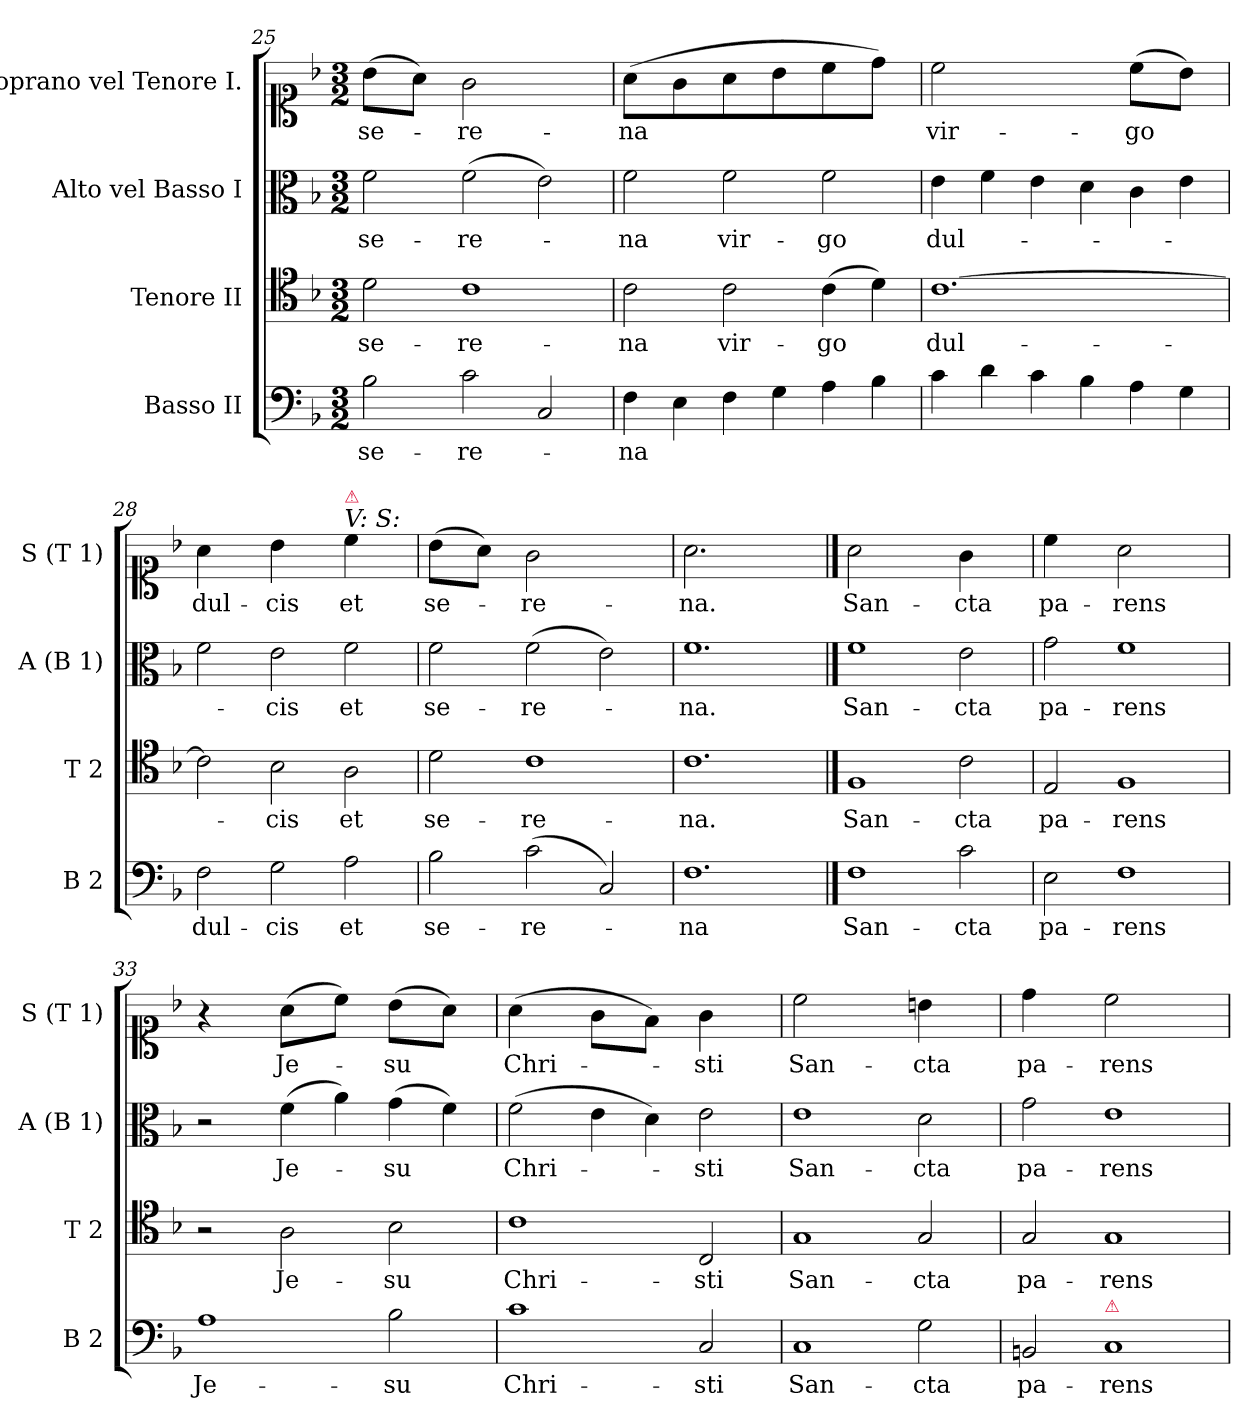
**kern	**text	**kern	**text	**kern	**text	**kern	**text
*part4	*part4	*part3	*part3	*part2	*part2	*part1	*part1
*staff4	*staff4	*staff3	*staff3	*staff2	*staff2	*staff1	*staff1
*I"Basso II	*	*I"Tenore II	*	*I"Alto vel Basso I	*	*I"Soprano vel Tenore I.	*
*I'B 2	*	*I'T 2	*	*I'A (B 1)	*	*I'S (T 1)	*
*clefF4	*	*clefC4	*	*clefC3	*	*clefC1	*
*k[b-]	*	*k[b-]	*	*k[b-]	*	*k[b-]	*
*M3/2	*	*M3/2	*	*M3/2	*	*M3/2	*
=25	=25	=25	=25	=25	=25	=25	=25
!	!	!	!	!	!	!LO:N:vis=8	!
2B-\	se-	2d\	se-	2f\	se-	(>4b-\L	se-
!	!	!	!	!	!	!LO:N:vis=8	!
.	.	.	.	.	.	4a\J)	.
!	!	!	!	!	!	!LO:N:vis=2	!
2c\	-re-	1c	-re-	(>2f\	-re-	1g	-re-
2C/	.	.	.	2e\)	.	.	.
=26	=26	=26	=26	=26	=26	=26	=26
!	!	!	!	!	!	!LO:N:vis=8	!
4F\	-na	2c\	-na	2f\	-na	(>4a\L	-na
!	!	!	!	!	!	!LO:N:vis=8	!
4E\	.	.	.	.	.	4g\	.
!	!	!	!	!	!	!LO:N:vis=8	!
4F\	.	2c\	vir-	2f\	vir-	4a\	.
!	!	!	!	!	!	!LO:N:vis=8	!
4G\	.	.	.	.	.	4b-\	.
!	!	!	!	!	!	!LO:N:vis=8	!
4A\	.	(>4c\	-go	2f\	-go	4cc\	.
!	!	!	!	!	!	!LO:N:vis=8	!
4B-\	.	4d\)	.	.	.	4dd\J)	.
=27	=27	=27	=27	=27	=27	=27	=27
!	!	!	!	!	!	!LO:N:vis=2	!
4c\	.	[1.c	dul-	4e\	dul-	1cc	vir-
4d\	.	.	.	4f\	.	.	.
4c\	.	.	.	4e\	.	.	.
4B-\	.	.	.	4d\	.	.	.
!	!	!	!	!	!	!LO:N:vis=8	!
4A\	.	.	.	4c\	.	(>4cc\L	-go
!	!	!	!	!	!	!LO:N:vis=8	!
4G\	.	.	.	4e\	.	4b-\J)	.
=28	=28	=28	=28	=28	=28	=28	=28
!	!	!	!	!	!	!LO:N:vis=4	!
2F\	dul-	2c\]	.	2f\	.	2a\	dul-
!	!	!	!	!	!	!LO:N:vis=4	!
2G\	-cis	2B-\	-cis	2e\	-cis	2b-\	-cis
!	!	!	!	!	!	!LO:TX:a:i:t=V&colon; S&colon;	!
!	!	!	!	!	!	!LO:TX:a:color=crimson:t=⚠	!
!	!	!	!	!	!	!LO:N:vis=4	!
2A\	et	2A\	et	2f\	et	2cc\	et
=29	=29	=29	=29	=29	=29	=29	=29
!	!	!	!	!	!	!LO:N:vis=8	!
2B-\	se-	2d\	se-	2f\	se-	(>4b-\L	se-
!	!	!	!	!	!	!LO:N:vis=8	!
.	.	.	.	.	.	4a\J)	.
!	!	!	!	!	!	!LO:N:vis=2	!
(>2c\	-re-	1c	-re-	(>2f\	-re-	1g	-re-
2C/)	.	.	.	2e\)	.	.	.
=30	=30	=30	=30	=30	=30	=30	=30
!	!	!	!	!	!	!LO:N:vis=2.	!
1.F	-na	1.c	-na.	1.f	-na.	1.a	-na.
==31	==31	==31	==31	==31	==31	==31	==31
!	!	!	!	!	!	!LO:N:vis=2	!
1F	San-	1F	San-	1f	San-	1a	San-
!	!	!	!	!	!	!LO:N:vis=4	!
2c\	-cta	2c\	-cta	2e\	-cta	2g\	-cta
=32	=32	=32	=32	=32	=32	=32	=32
!	!	!	!	!	!	!LO:N:vis=4	!
2E\	pa-	2E/	pa-	2g\	pa-	2cc\	pa-
!	!	!	!	!	!	!LO:N:vis=2	!
1F	-rens	1F	-rens	1f	-rens	1a	-rens
=33	=33	=33	=33	=33	=33	=33	=33
!	!	!	!	!	!	!LO:N:vis=4	!
1A	Je-	2r	.	2r	.	2r	.
!	!	!	!	!	!	!LO:N:vis=8	!
.	.	2A\	Je-	(>4f\	Je-	(>4a\L	Je-
!	!	!	!	!	!	!LO:N:vis=8	!
.	.	.	.	4a\)	.	4cc\J)	.
!	!	!	!	!	!	!LO:N:vis=8	!
2B-\	-su	2B-\	-su	(>4g\	-su	(>4b-\L	-su
!	!	!	!	!	!	!LO:N:vis=8	!
.	.	.	.	4f\)	.	4a\J)	.
=34	=34	=34	=34	=34	=34	=34	=34
!	!	!	!	!	!	!LO:N:vis=4	!
1c	Chri-	1c	Chri-	(>2f\	Chri-	(>2a\	Chri-
!	!	!	!	!	!	!LO:N:vis=8	!
.	.	.	.	4e\	.	4g\L	.
!	!	!	!	!	!	!LO:N:vis=8	!
.	.	.	.	4d\)	.	4f\J)	.
!	!	!	!	!	!	!LO:N:vis=4	!
2C/	-sti	2C/	-sti	2e\	-sti	2g\	-sti
=35	=35	=35	=35	=35	=35	=35	=35
!	!	!	!	!	!	!LO:N:vis=2	!
1C	San-	1G	San-	1e	San-	1cc	San-
!	!	!	!	!	!	!LO:N:vis=4	!
2G\	-cta	2G/	-cta	2d\	-cta	2bn\	-cta
=36	=36	=36	=36	=36	=36	=36	=36
!	!	!	!	!	!	!LO:N:vis=4	!
2BBn/	pa-	2G/	pa-	2g\	pa-	2dd\	pa-
!LO:TX:a:color=crimson:t=⚠	!	!	!	!	!	!	!
!	!	!	!	!	!	!LO:N:vis=2	!
1C	-rens	1G	-rens	1e	-rens	1cc	-rens
=	=	=	=	=	=	=	=
*-	*-	*-	*-	*-	*-	*-	*-
